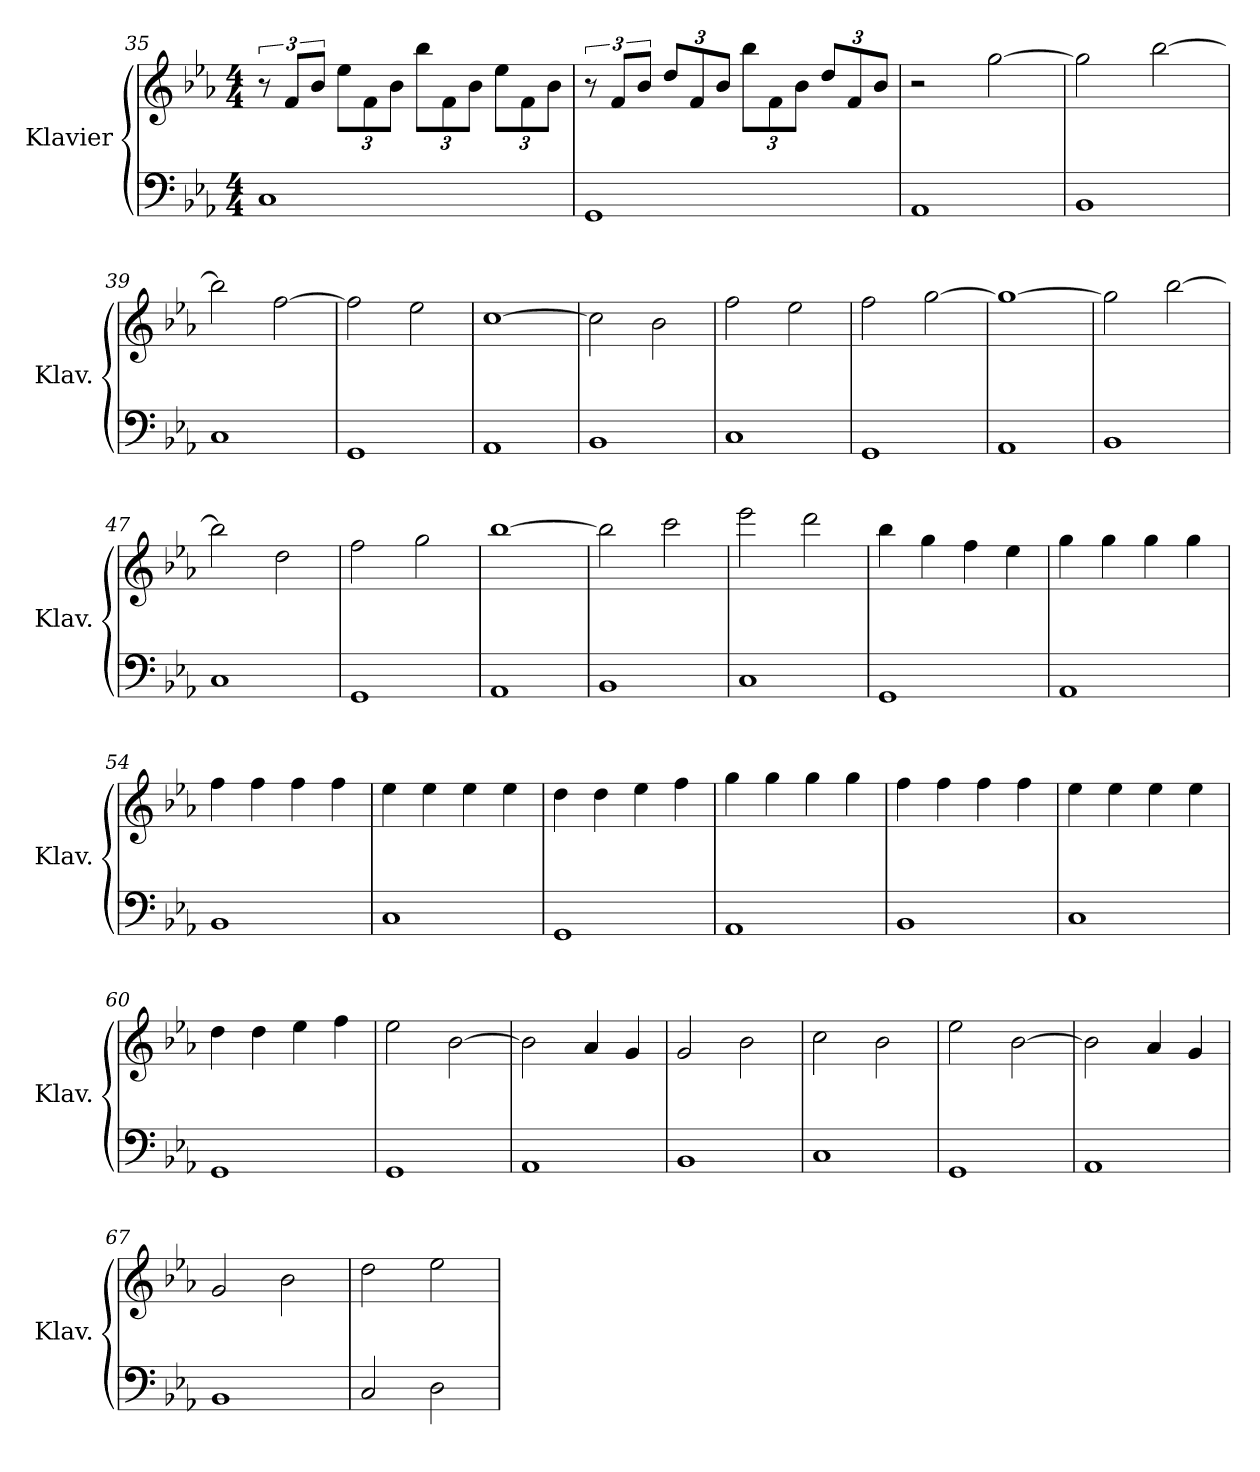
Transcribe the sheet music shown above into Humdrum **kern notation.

**kern	**kern
*part1	*part1
*staff2	*staff1
*I"Klavier	*
*I'Klav.	*
!!LO:LB:g=z
*clefF4	*clefG2
*k[b-e-a-]	*k[b-e-a-]
*M4/4	*M4/4
=35	=35
1C	12r
.	12f/L
.	12b-/J
*	*Xbrackettup
.	12ee-\L
.	12f\
.	12b-\J
.	12bb-\L
.	12f\
.	12b-\J
.	12ee-\L
.	12f\
.	12b-\J
=36	=36
*	*brackettup
1GG	12r
.	12f/L
.	12b-/J
*	*Xbrackettup
.	12dd/L
.	12f/
.	12b-/J
.	12bb-\L
.	12f\
.	12b-\J
.	12dd/L
.	12f/
.	12b-/J
=37	=37
1AA-	2r
.	[2gg\
=38	=38
1BB-	2gg\]
.	[2bb-\
=39	=39
1C	2bb-\]
.	[2ff\
=40	=40
1GG	2ff\]
.	2ee-\
=41	=41
1AA-	[1cc
=42	=42
1BB-	2cc\]
.	2b-\
!!LO:LB:g=z
=43	=43
1C	2ff\
.	2ee-\
=44	=44
1GG	2ff\
.	[2gg\
=45	=45
1AA-	1gg_
=46	=46
1BB-	2gg\]
.	[2bb-\
=47	=47
1C	2bb-\]
.	2dd\
=48	=48
1GG	2ff\
.	2gg\
=49	=49
1AA-	[1bb-
=50	=50
1BB-	2bb-\]
.	2ccc\
=51	=51
1C	2eee-\
.	2ddd\
=52	=52
1GG	4bb-\
.	4gg\
.	4ff\
.	4ee-\
=53	=53
1AA-	4gg\
.	4gg\
.	4gg\
.	4gg\
!!LO:LB:g=z
=54	=54
1BB-	4ff\
.	4ff\
.	4ff\
.	4ff\
=55	=55
1C	4ee-\
.	4ee-\
.	4ee-\
.	4ee-\
=56	=56
1GG	4dd\
.	4dd\
.	4ee-\
.	4ff\
=57	=57
1AA-	4gg\
.	4gg\
.	4gg\
.	4gg\
=58	=58
1BB-	4ff\
.	4ff\
.	4ff\
.	4ff\
=59	=59
1C	4ee-\
.	4ee-\
.	4ee-\
.	4ee-\
=60	=60
1GG	4dd\
.	4dd\
.	4ee-\
.	4ff\
=61	=61
1GG	2ee-\
.	[2b-\
=62	=62
1AA-	2b-\]
.	4a-/
.	4g/
!!LO:LB:g=z
=63	=63
1BB-	2g/
.	2b-\
=64	=64
1C	2cc\
.	2b-\
=65	=65
1GG	2ee-\
.	[2b-\
=66	=66
1AA-	2b-\]
.	4a-/
.	4g/
=67	=67
1BB-	2g/
.	2b-\
=68	=68
2C/	2dd\
2D\	2ee-\
=	=
*-	*-
